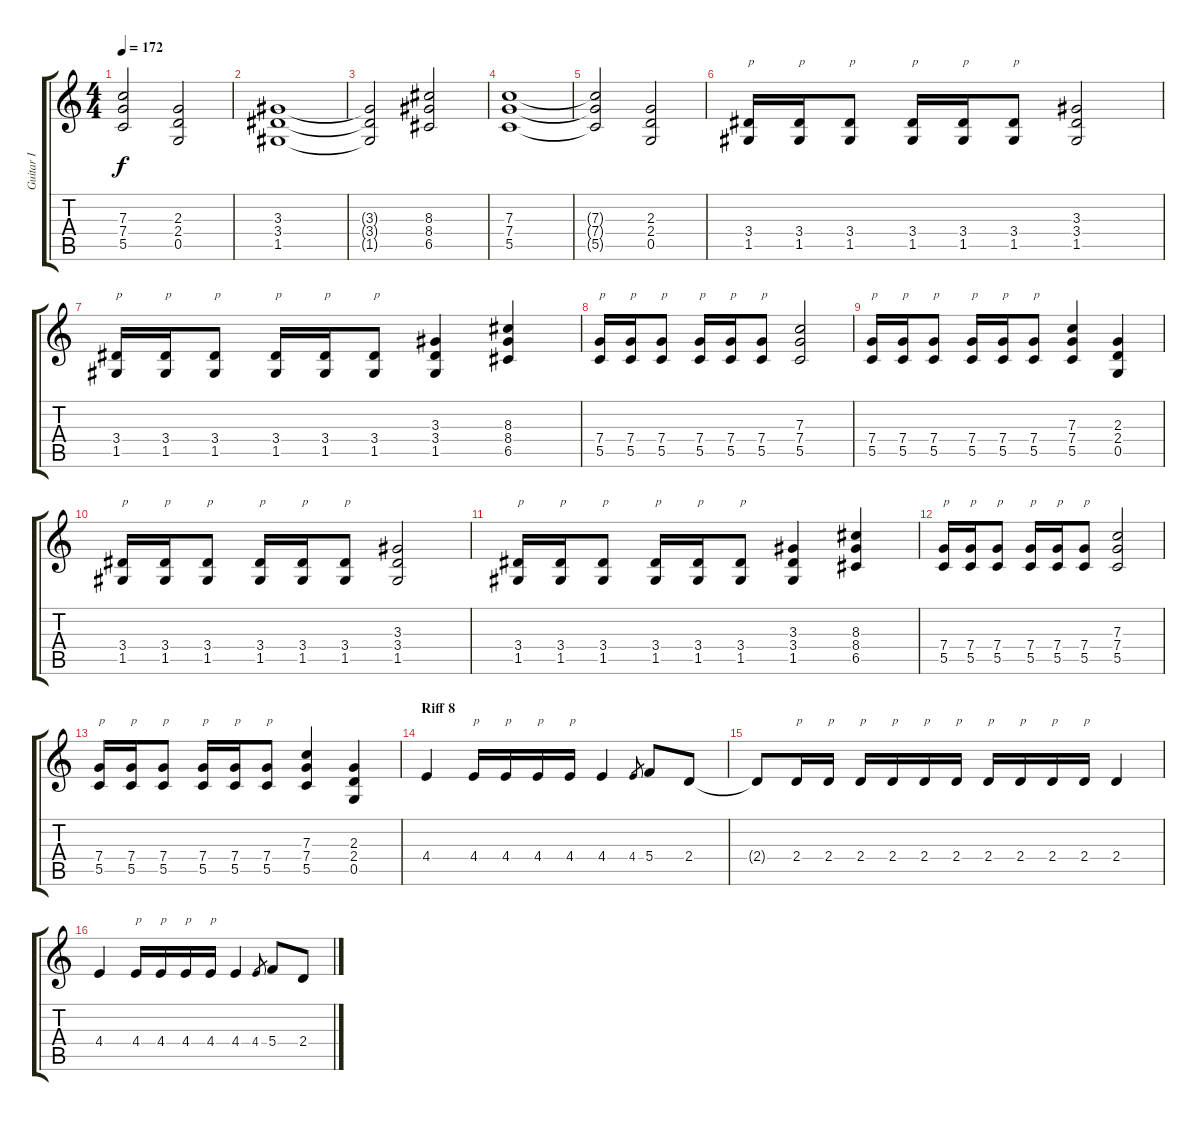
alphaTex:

\track ("Guitar I" "Guitar I") {instrument distortionguitar}
\staff {score tabs}
\tuning (D4 A3 F3 C3 G2 D2) {hide}
\ts (4 4)
\tempo 172
\clef g2
\ks c
(7.3{t} 7.4{t} 5.5{t}).2{dy f} (2.3 2.4 0.5).2 |
(3.3 3.4 1.5).1 |
(3.3{t} 3.4{t} 1.5{t}).2 (8.3 8.4 6.5).2 |
(7.3 7.4 5.5).1 |
(7.3{t} 7.4{t} 5.5{t}).2 (2.3 2.4 0.5).2 |
(3.4 1.5).16{txt "p"} (3.4 1.5).16{txt "p"} (3.4 1.5).8{txt "p"} (3.4 1.5).16{txt "p"} (3.4 1.5).16{txt "p"} (3.4 1.5).8{txt "p"} (3.3 3.4 1.5).2 |
(3.4 1.5).16{txt "p"} (3.4 1.5).16{txt "p"} (3.4 1.5).8{txt "p"} (3.4 1.5).16{txt "p"} (3.4 1.5).16{txt "p"} (3.4 1.5).8{txt "p"} (3.3 3.4 1.5).4 (8.3 8.4 6.5).4 |
(7.4 5.5).16{txt "p"} (7.4 5.5).16{txt "p"} (7.4 5.5).8{txt "p"} (7.4 5.5).16{txt "p"} (7.4 5.5).16{txt "p"} (7.4 5.5).8{txt "p"} (7.3 7.4 5.5).2 |
(7.4 5.5).16{txt "p"} (7.4 5.5).16{txt "p"} (7.4 5.5).8{txt "p"} (7.4 5.5).16{txt "p"} (7.4 5.5).16{txt "p"} (7.4 5.5).8{txt "p"} (7.3 7.4 5.5).4 (2.3 2.4 0.5).4 |
(3.4 1.5).16{txt "p"} (3.4 1.5).16{txt "p"} (3.4 1.5).8{txt "p"} (3.4 1.5).16{txt "p"} (3.4 1.5).16{txt "p"} (3.4 1.5).8{txt "p"} (3.3 3.4 1.5).2 |
(3.4 1.5).16{txt "p"} (3.4 1.5).16{txt "p"} (3.4 1.5).8{txt "p"} (3.4 1.5).16{txt "p"} (3.4 1.5).16{txt "p"} (3.4 1.5).8{txt "p"} (3.3 3.4 1.5).4 (8.3 8.4 6.5).4 |
(7.4 5.5).16{txt "p"} (7.4 5.5).16{txt "p"} (7.4 5.5).8{txt "p"} (7.4 5.5).16{txt "p"} (7.4 5.5).16{txt "p"} (7.4 5.5).8{txt "p"} (7.3 7.4 5.5).2 |
(7.4 5.5).16{txt "p"} (7.4 5.5).16{txt "p"} (7.4 5.5).8{txt "p"} (7.4 5.5).16{txt "p"} (7.4 5.5).16{txt "p"} (7.4 5.5).8{txt "p"} (7.3 7.4 5.5).4 (2.3 2.4 0.5).4 |
\section ("" "Riff 8")
4.4.4 4.4.16{txt "p"} 4.4.16{txt "p"} 4.4.16{txt "p"} 4.4.16{txt "p"} 4.4.4 4.4.8{gr} 5.4.8 2.4.8 |
2.4{t}.8 2.4.16{txt "p"} 2.4.16{txt "p"} 2.4.16{txt "p"} 2.4.16{txt "p"} 2.4.16{txt "p"} 2.4.16{txt "p"} 2.4.16{txt "p"} 2.4.16{txt "p"} 2.4.16{txt "p"} 2.4.16{txt "p"} 2.4.4 |
4.4.4 4.4.16{txt "p"} 4.4.16{txt "p"} 4.4.16{txt "p"} 4.4.16{txt "p"} 4.4.4 4.4.8{gr} 5.4.8 2.4.8
